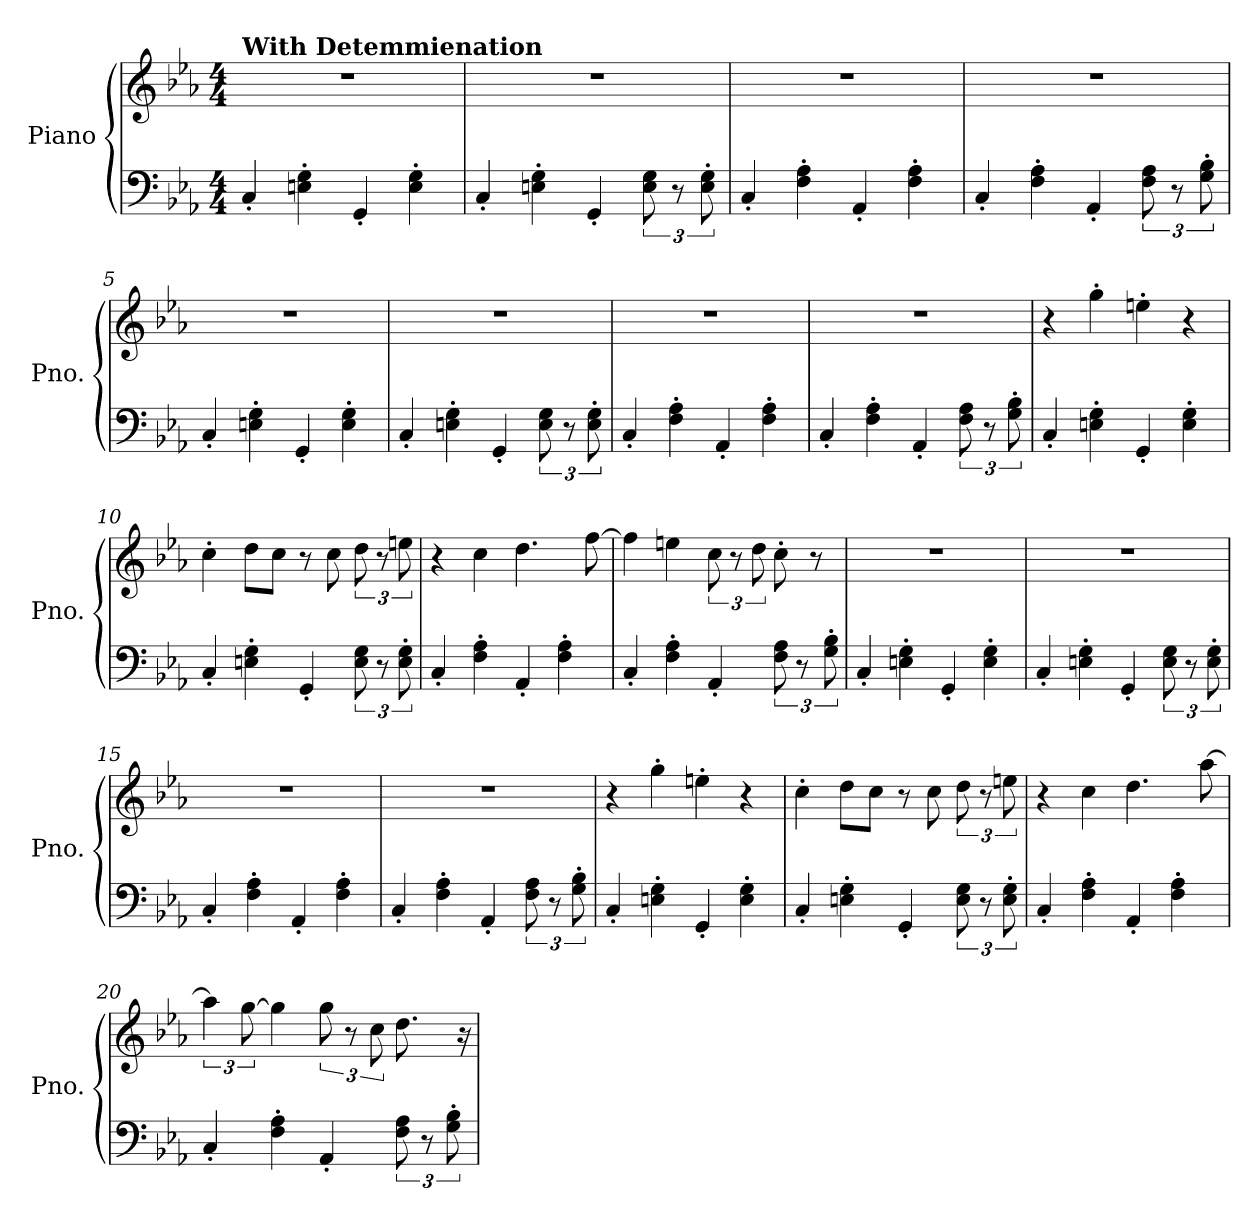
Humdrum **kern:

**kern	**kern
*part1	*part1
*staff2	*staff1
*I"Piano	*
*I'Pno.	*
*clefF4	*clefG2
*k[b-e-a-]	*k[b-e-a-]
*M4/4	*M4/4
*MM168	*MM168
=1	=1
!	!LO:TX:a:B:t=With Detemmienation
4C'/	1r
4En\' 4G\'	.
4GG'/	.
4E\' 4G\'	.
=2	=2
4C'/	1r
4En\' 4G\'	.
4GG'/	.
12E\ 12G\	.
12r	.
12E\' 12G\'	.
=3	=3
4C'/	1r
4F\' 4A-\'	.
4AA-'/	.
4F\' 4A-\'	.
=4	=4
4C'/	1r
4F\' 4A-\'	.
4AA-'/	.
12F\ 12A-\	.
12r	.
12G\' 12B-\'	.
=5	=5
4C'/	1r
4En\' 4G\'	.
4GG'/	.
4E\' 4G\'	.
=6	=6
4C'/	1r
4En\' 4G\'	.
4GG'/	.
12E\ 12G\	.
12r	.
12E\' 12G\'	.
=7	=7
4C'/	1r
4F\' 4A-\'	.
4AA-'/	.
4F\' 4A-\'	.
!!LO:LB:g=z
=8	=8
4C'/	1r
4F\' 4A-\'	.
4AA-'/	.
12F\ 12A-\	.
12r	.
12G\' 12B-\'	.
=9	=9
4C'/	4r
4En\' 4G\'	4gg'\
4GG'/	4een'\
4E\' 4G\'	4r
=10	=10
4C'/	4cc'\
4En\' 4G\'	8dd\L
.	8cc\J
4GG'/	8r
.	8cc\
12E\ 12G\	12dd\
12r	12r
12E\' 12G\'	12een\
=11	=11
4C'/	4r
4F\' 4A-\'	4cc\
4AA-'/	4.dd\
4F\' 4A-\'	.
.	[8ff\
=12	=12
4C'/	4ff\]
4F\' 4A-\'	4een\
4AA-'/	12cc\
.	12r
.	12dd\
12F\ 12A-\	8cc'\
12r	.
.	8r
12G\' 12B-\'	.
=13	=13
4C'/	1r
4En\' 4G\'	.
4GG'/	.
4E\' 4G\'	.
!!LO:LB:g=z
=14	=14
4C'/	1r
4En\' 4G\'	.
4GG'/	.
12E\ 12G\	.
12r	.
12E\' 12G\'	.
=15	=15
4C'/	1r
4F\' 4A-\'	.
4AA-'/	.
4F\' 4A-\'	.
=16	=16
4C'/	1r
4F\' 4A-\'	.
4AA-'/	.
12F\ 12A-\	.
12r	.
12G\' 12B-\'	.
=17	=17
4C'/	4r
4En\' 4G\'	4gg'\
4GG'/	4een'\
4E\' 4G\'	4r
=18	=18
4C'/	4cc'\
4En\' 4G\'	8dd\L
.	8cc\J
4GG'/	8r
.	8cc\
12E\ 12G\	12dd\
12r	12r
12E\' 12G\'	12een\
=19	=19
4C'/	4r
4F\' 4A-\'	4cc\
4AA-'/	4.dd\
4F\' 4A-\'	.
.	[8aa-\
!!LO:LB:g=z
=20	=20
4C'/	6aa-\]
.	[12gg\
4F\' 4A-\'	4gg\]
4AA-'/	12gg\
.	12r
.	12cc\
12F\ 12A-\	8.dd\
12r	.
12G\' 12B-\'	.
.	16r
=	=
*-	*-
